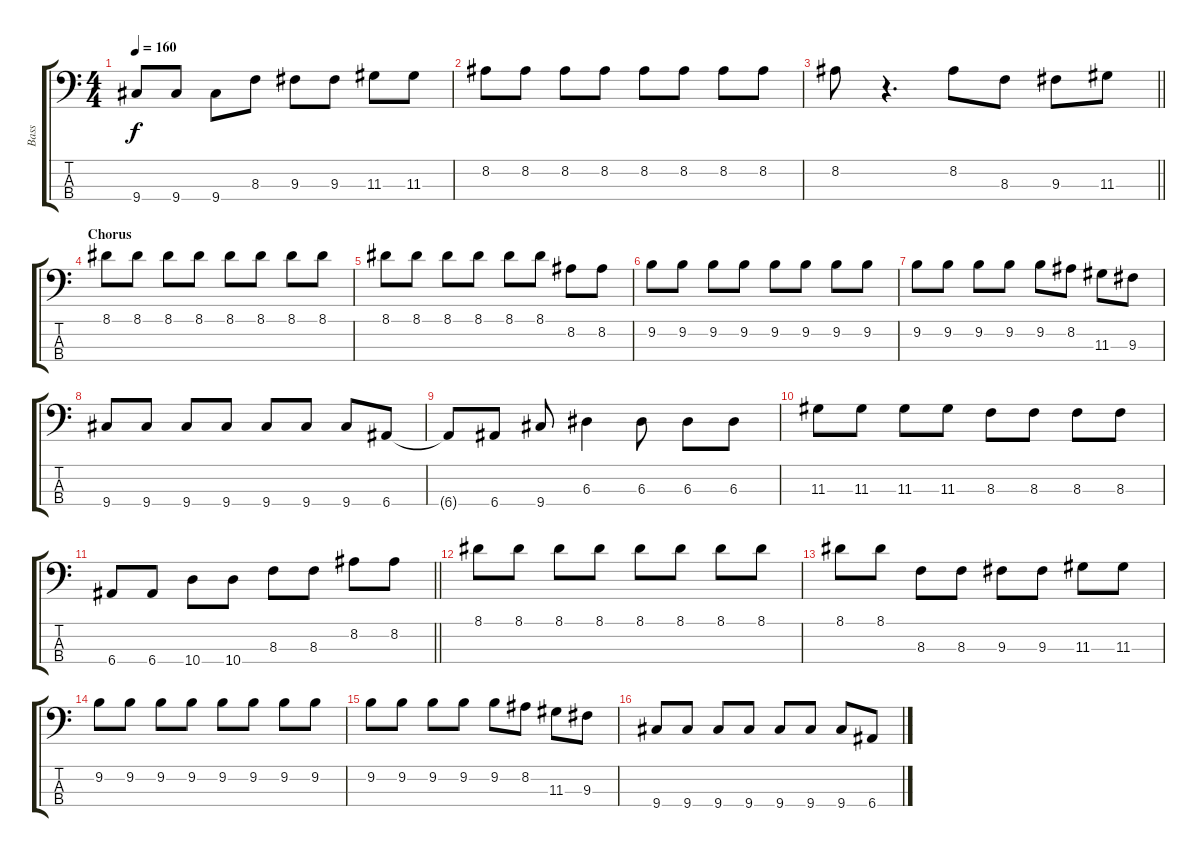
\track ("Bass" "Bass") {instrument electricbassfinger}
\staff {score tabs}
\tuning (G2 D2 A1 E1) {hide}
\ts (4 4)
\tempo 160
\clef f4
\ks c
9.4.8{dy f} 9.4.8 9.4.8 8.3.8 9.3.8 9.3.8 11.3.8 11.3.8 |
8.2.8 8.2.8 8.2.8 8.2.8 8.2.8 8.2.8 8.2.8 8.2.8 |
\barLineRight lightlight
8.2.8 r.4{d} 8.2.8 8.3.8 9.3.8 11.3.8 |
\section ("" "Chorus")
8.1.8 8.1.8 8.1.8 8.1.8 8.1.8 8.1.8 8.1.8 8.1.8 |
8.1.8 8.1.8 8.1.8 8.1.8 8.1.8 8.1.8 8.2.8 8.2.8 |
9.2.8 9.2.8 9.2.8 9.2.8 9.2.8 9.2.8 9.2.8 9.2.8 |
9.2.8 9.2.8 9.2.8 9.2.8 9.2.8 8.2.8 11.3.8 9.3.8 |
9.4.8 9.4.8 9.4.8 9.4.8 9.4.8 9.4.8 9.4.8 6.4.8 |
6.4{t}.8 6.4.8 9.4.8 6.3.4 6.3.8 6.3.8 6.3.8 |
11.3.8 11.3.8 11.3.8 11.3.8 8.3.8 8.3.8 8.3.8 8.3.8 |
\barLineRight lightlight
6.4.8 6.4.8 10.4.8 10.4.8 8.3.8 8.3.8 8.2.8 8.2.8 |
8.1.8 8.1.8 8.1.8 8.1.8 8.1.8 8.1.8 8.1.8 8.1.8 |
8.1.8 8.1.8 8.3.8 8.3.8 9.3.8 9.3.8 11.3.8 11.3.8 |
9.2.8 9.2.8 9.2.8 9.2.8 9.2.8 9.2.8 9.2.8 9.2.8 |
9.2.8 9.2.8 9.2.8 9.2.8 9.2.8 8.2.8 11.3.8 9.3.8 |
9.4.8 9.4.8 9.4.8 9.4.8 9.4.8 9.4.8 9.4.8 6.4.8
